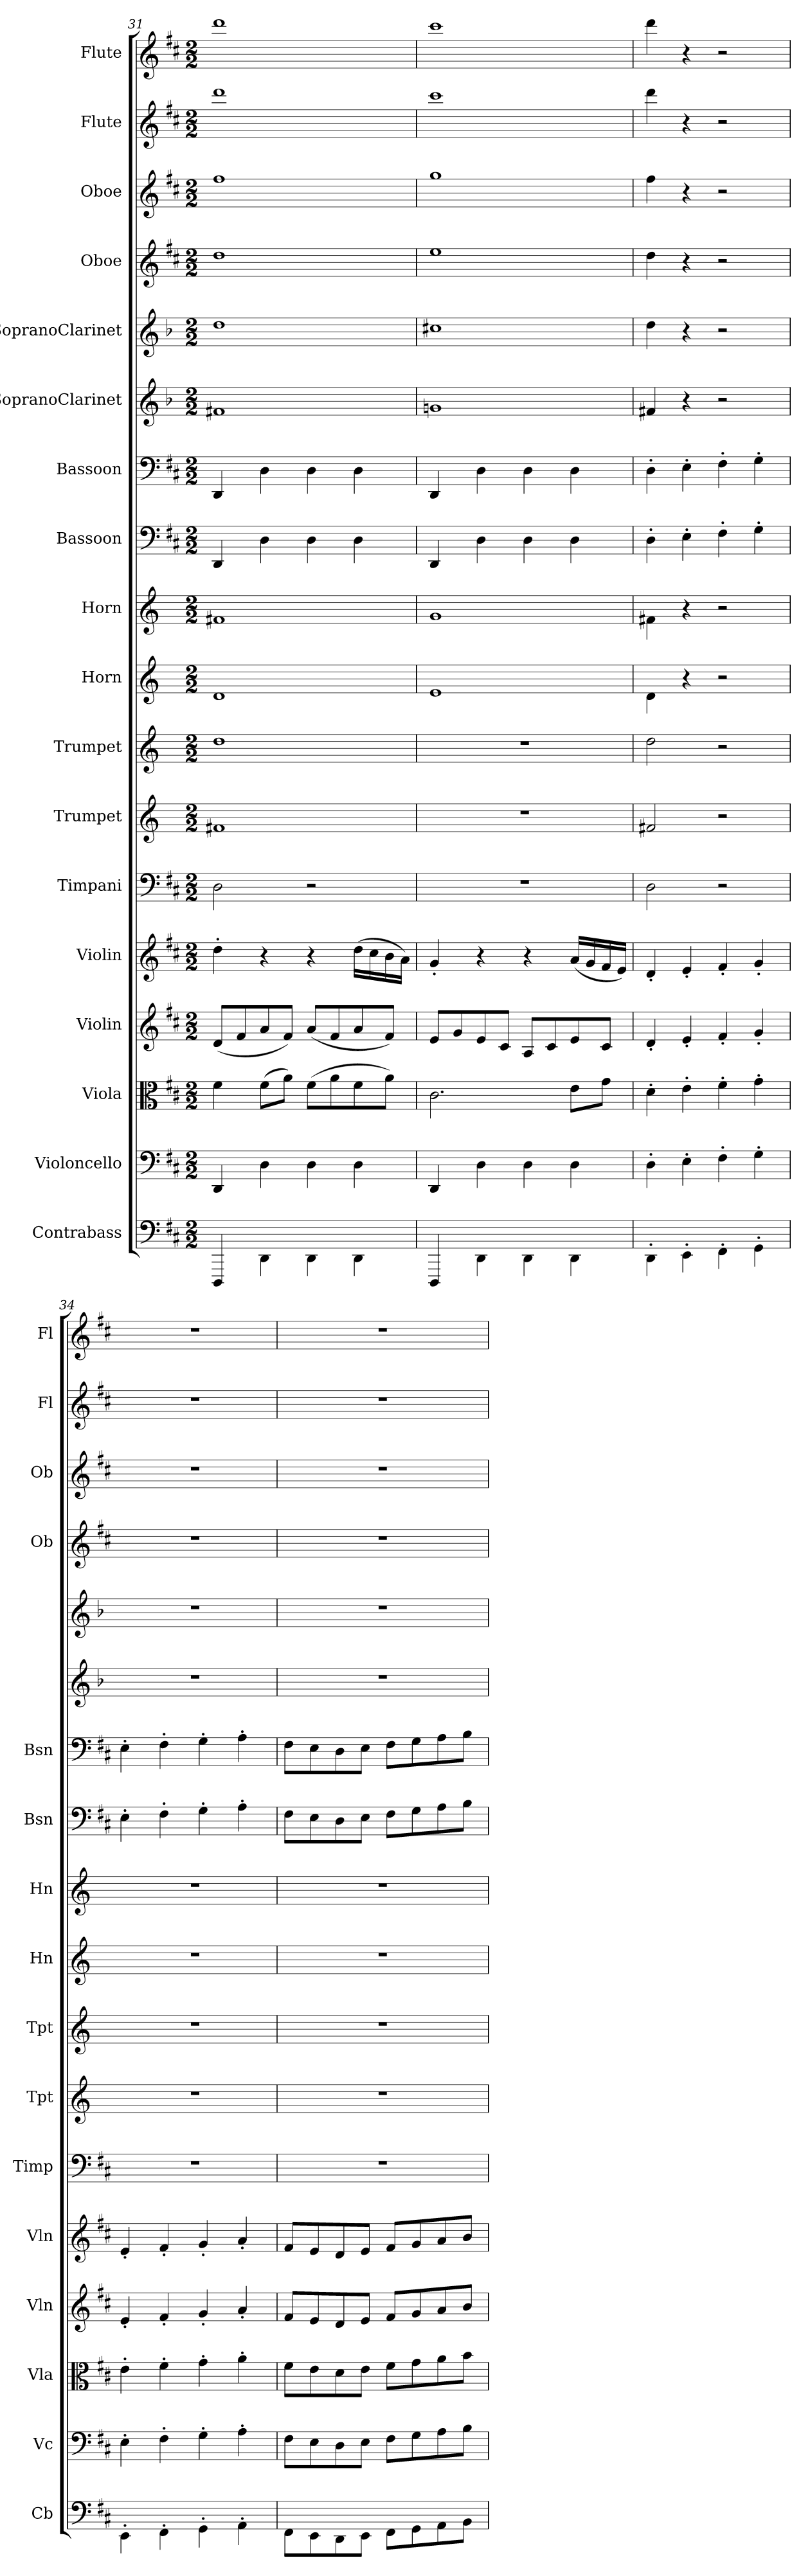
**kern	**kern	**kern	**kern	**kern	**kern	**kern	**kern	**kern	**kern	**kern	**kern	**kern	**kern	**kern	**kern	**kern	**kern
*part18	*part17	*part16	*part15	*part14	*part13	*part12	*part11	*part10	*part9	*part8	*part7	*part6	*part5	*part4	*part3	*part2	*part1
*staff18	*staff17	*staff16	*staff15	*staff14	*staff13	*staff12	*staff11	*staff10	*staff9	*staff8	*staff7	*staff6	*staff5	*staff4	*staff3	*staff2	*staff1
*I"Contrabass	*I"Violoncello	*I"Viola	*I"Violin	*I"Violin	*I"Timpani	*I"Trumpet	*I"Trumpet	*I"Horn	*I"Horn	*I"Bassoon	*I"Bassoon	*I"SopranoClarinet	*I"SopranoClarinet	*I"Oboe	*I"Oboe	*I"Flute	*I"Flute
*I'Cb	*I'Vc	*I'Vla	*I'Vln	*I'Vln	*I'Timp	*I'Tpt	*I'Tpt	*I'Hn	*I'Hn	*I'Bsn	*I'Bsn	*	*	*I'Ob	*I'Ob	*I'Fl	*I'Fl
*clefF4	*clefF4	*clefC3	*clefG2	*clefG2	*clefF4	*clefG2	*clefG2	*clefG2	*clefG2	*clefF4	*clefF4	*clefG2	*clefG2	*clefG2	*clefG2	*clefG2	*clefG2
*k[f#c#]	*k[f#c#]	*k[f#c#]	*k[f#c#]	*k[f#c#]	*k[f#c#]	*k[]	*k[]	*k[]	*k[]	*k[f#c#]	*k[f#c#]	*k[b-]	*k[b-]	*k[f#c#]	*k[f#c#]	*k[f#c#]	*k[f#c#]
*M2/2	*M2/2	*M2/2	*M2/2	*M2/2	*M2/2	*M2/2	*M2/2	*M2/2	*M2/2	*M2/2	*M2/2	*M2/2	*M2/2	*M2/2	*M2/2	*M2/2	*M2/2
=31	=31	=31	=31	=31	=31	=31	=31	=31	=31	=31	=31	=31	=31	=31	=31	=31	=31
4DDD/	4DD/	4f#\	(8d/L	4dd'\	2D\	1f#X/	1dd\	1d\	1f#X\	4DD/	4DD/	1f#X/	1dd\	1dd\	1ff#\	1ddd\	1ddd\
.	.	.	8f#/	.	.	.	.	.	.	.	.	.	.	.	.	.	.
4DD\	4D\	(8f#\L	8a/	4r	.	.	.	.	.	4D\	4D\	.	.	.	.	.	.
.	.	8a\J)	8f#/J)	.	.	.	.	.	.	.	.	.	.	.	.	.	.
4DD\	4D\	(8f#\L	(8a/L	4r	2r	.	.	.	.	4D\	4D\	.	.	.	.	.	.
.	.	8a\	8f#/	.	.	.	.	.	.	.	.	.	.	.	.	.	.
4DD\	4D\	8f#\	8a/	(16dd\LL	.	.	.	.	.	4D\	4D\	.	.	.	.	.	.
.	.	.	.	16cc#\	.	.	.	.	.	.	.	.	.	.	.	.	.
.	.	8a\J)	8f#/J)	16b\	.	.	.	.	.	.	.	.	.	.	.	.	.
.	.	.	.	16a\JJ)	.	.	.	.	.	.	.	.	.	.	.	.	.
=32	=32	=32	=32	=32	=32	=32	=32	=32	=32	=32	=32	=32	=32	=32	=32	=32	=32
4DDD/	4DD/	2.c#\	8e/L	4g'/	1r	1r	1r	1e\	1g\	4DD/	4DD/	1gn\	1cc#X\	1ee\	1gg\	1ccc#\	1ccc#\
.	.	.	8g/	.	.	.	.	.	.	.	.	.	.	.	.	.	.
4DD\	4D\	.	8e/	4r	.	.	.	.	.	4D\	4D\	.	.	.	.	.	.
.	.	.	8c#/J	.	.	.	.	.	.	.	.	.	.	.	.	.	.
4DD\	4D\	.	8A/L	4r	.	.	.	.	.	4D\	4D\	.	.	.	.	.	.
.	.	.	8c#/	.	.	.	.	.	.	.	.	.	.	.	.	.	.
4DD\	4D\	8e\L	8e/	(16a/LL	.	.	.	.	.	4D\	4D\	.	.	.	.	.	.
.	.	.	.	16g/	.	.	.	.	.	.	.	.	.	.	.	.	.
.	.	8g\J	8c#/J	16f#/	.	.	.	.	.	.	.	.	.	.	.	.	.
.	.	.	.	16e/JJ)	.	.	.	.	.	.	.	.	.	.	.	.	.
=33	=33	=33	=33	=33	=33	=33	=33	=33	=33	=33	=33	=33	=33	=33	=33	=33	=33
4DD'\	4D'\	4d'\	4d'/	4d'/	2D\	2f#X/	2dd\	4d\	4f#X\	4D'\	4D'\	4f#X/	4dd\	4dd\	4ff#\	4ddd\	4ddd\
4EE'\	4E'\	4e'\	4e'/	4e'/	.	.	.	4r	4r	4E'\	4E'\	4r	4r	4r	4r	4r	4r
4FF#'\	4F#'\	4f#'\	4f#'/	4f#'/	2r	2r	2r	2r	2r	4F#'\	4F#'\	2r	2r	2r	2r	2r	2r
4GG'\	4G'\	4g'\	4g'/	4g'/	.	.	.	.	.	4G'\	4G'\	.	.	.	.	.	.
=34	=34	=34	=34	=34	=34	=34	=34	=34	=34	=34	=34	=34	=34	=34	=34	=34	=34
4EE'\	4E'\	4e'\	4e'/	4e'/	1r	1r	1r	1r	1r	4E'\	4E'\	1r	1r	1r	1r	1r	1r
4FF#'\	4F#'\	4f#'\	4f#'/	4f#'/	.	.	.	.	.	4F#'\	4F#'\	.	.	.	.	.	.
4GG'\	4G'\	4g'\	4g'/	4g'/	.	.	.	.	.	4G'\	4G'\	.	.	.	.	.	.
4AA'\	4A'\	4a'\	4a'/	4a'/	.	.	.	.	.	4A'\	4A'\	.	.	.	.	.	.
=35	=35	=35	=35	=35	=35	=35	=35	=35	=35	=35	=35	=35	=35	=35	=35	=35	=35
8FF#\L	8F#\L	8f#\L	8f#/L	8f#/L	1r	1r	1r	1r	1r	8F#\L	8F#\L	1r	1r	1r	1r	1r	1r
8EE\	8E\	8e\	8e/	8e/	.	.	.	.	.	8E\	8E\	.	.	.	.	.	.
8DD\	8D\	8d\	8d/	8d/	.	.	.	.	.	8D\	8D\	.	.	.	.	.	.
8EE\J	8E\J	8e\J	8e/J	8e/J	.	.	.	.	.	8E\J	8E\J	.	.	.	.	.	.
8FF#\L	8F#\L	8f#\L	8f#/L	8f#/L	.	.	.	.	.	8F#\L	8F#\L	.	.	.	.	.	.
8GG\	8G\	8g\	8g/	8g/	.	.	.	.	.	8G\	8G\	.	.	.	.	.	.
8AA\	8A\	8a\	8a/	8a/	.	.	.	.	.	8A\	8A\	.	.	.	.	.	.
8BB\J	8B\J	8b\J	8b/J	8b/J	.	.	.	.	.	8B\J	8B\J	.	.	.	.	.	.
=	=	=	=	=	=	=	=	=	=	=	=	=	=	=	=	=	=
*-	*-	*-	*-	*-	*-	*-	*-	*-	*-	*-	*-	*-	*-	*-	*-	*-	*-
